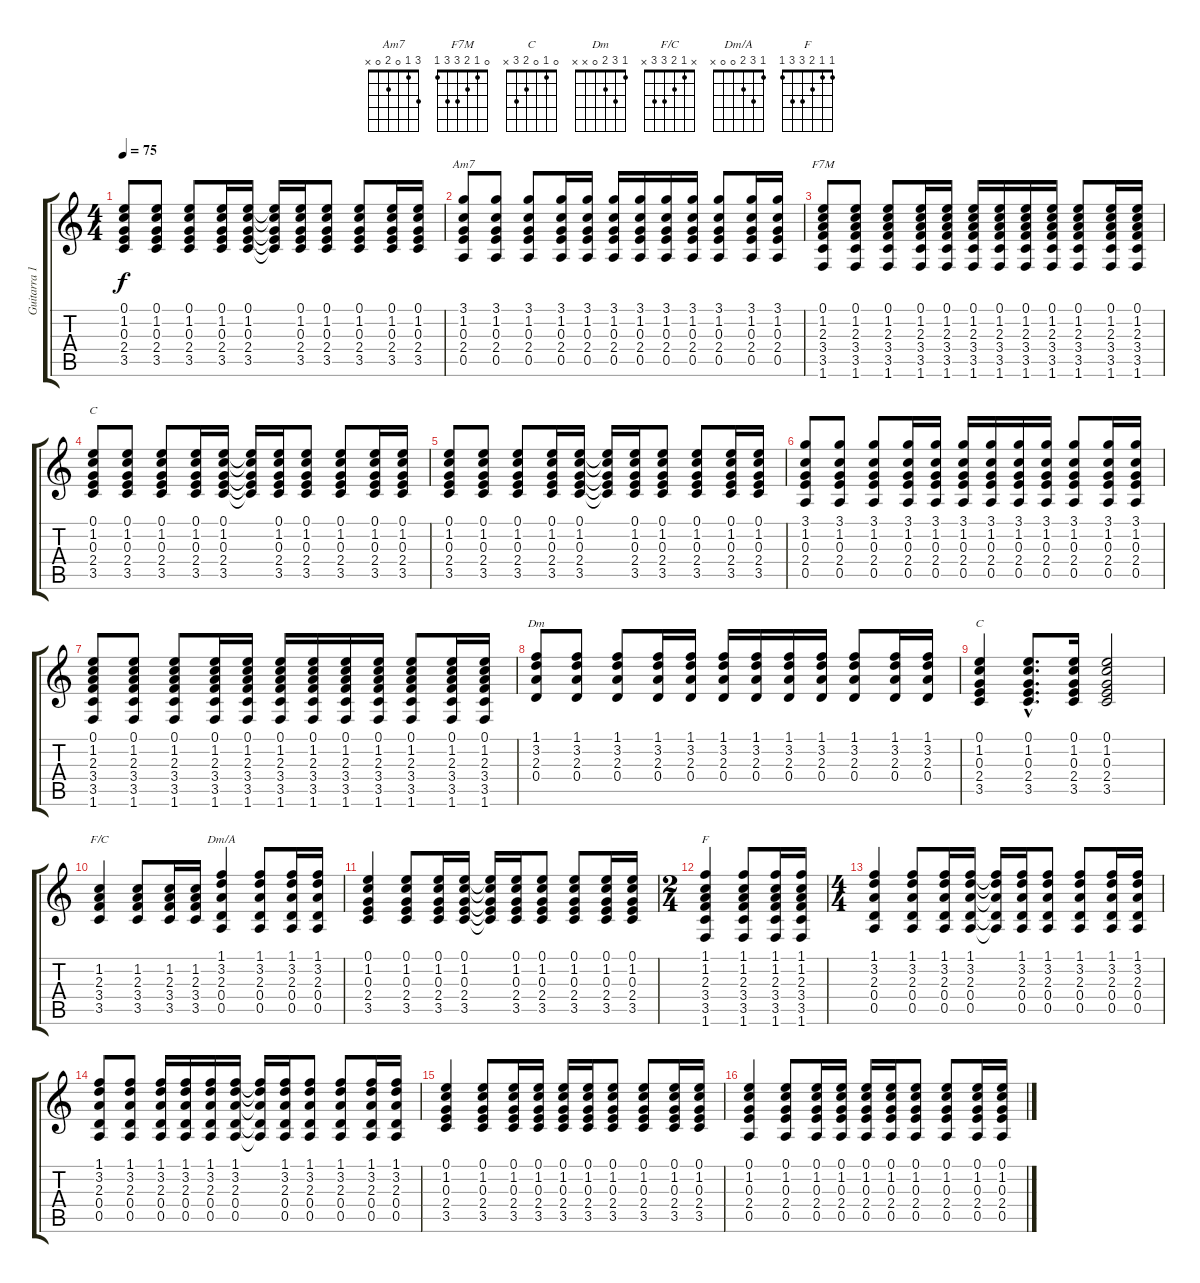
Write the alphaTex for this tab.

\track ("Guitarra 1" "Guitarra 1") {instrument acousticguitarsteel}
\staff {score tabs}
\tuning (E4 B3 G3 D3 A2 E2) {hide}
\chord ("Am7" 3 1 0 2 0 x)
\chord ("F7M" 0 1 2 3 3 1)
\chord ("C" x 1 0 2 3 x)
\chord ("Dm" 1 3 2 0 x x)
\chord ("C" 0 1 0 2 3 x)
\chord ("F/C" x 1 2 3 3 x)
\chord ("Dm/A" 1 3 2 0 0 x)
\chord ("F" 1 1 2 3 3 1)
\ts (4 4)
\tempo 75
\clef g2
\ks c
(0.1 1.2 0.3 2.4 3.5).8{dy f} (0.1 1.2 0.3 2.4 3.5).8 (0.1 1.2 0.3 2.4 3.5).8 (0.1 1.2 0.3 2.4 3.5).16 (0.1 1.2 0.3 2.4 3.5).16 (0.1{t} 1.2{t} 0.3{t} 2.4{t} 3.5{t}).16 (0.1 1.2 0.3 2.4 3.5).16 (0.1 1.2 0.3 2.4 3.5).8 (0.1 1.2 0.3 2.4 3.5).8 (0.1 1.2 0.3 2.4 3.5).16 (0.1 1.2 0.3 2.4 3.5).16 |
(3.1 1.2 0.3 2.4 0.5).8{ch "Am7"} (3.1 1.2 0.3 2.4 0.5).8 (3.1 1.2 0.3 2.4 0.5).8 (3.1 1.2 0.3 2.4 0.5).16 (3.1 1.2 0.3 2.4 0.5).16 (3.1 1.2 0.3 2.4 0.5).16 (3.1 1.2 0.3 2.4 0.5).16 (3.1 1.2 0.3 2.4 0.5).16 (3.1 1.2 0.3 2.4 0.5).16 (3.1 1.2 0.3 2.4 0.5).8 (3.1 1.2 0.3 2.4 0.5).16 (3.1 1.2 0.3 2.4 0.5).16 |
(0.1 1.2 2.3 3.4 3.5 1.6).8{ch "F7M"} (0.1 1.2 2.3 3.4 3.5 1.6).8 (0.1 1.2 2.3 3.4 3.5 1.6).8 (0.1 1.2 2.3 3.4 3.5 1.6).16 (0.1 1.2 2.3 3.4 3.5 1.6).16 (0.1 1.2 2.3 3.4 3.5 1.6).16 (0.1 1.2 2.3 3.4 3.5 1.6).16 (0.1 1.2 2.3 3.4 3.5 1.6).16 (0.1 1.2 2.3 3.4 3.5 1.6).16 (0.1 1.2 2.3 3.4 3.5 1.6).8 (0.1 1.2 2.3 3.4 3.5 1.6).16 (0.1 1.2 2.3 3.4 3.5 1.6).16 |
(0.1 1.2 0.3 2.4 3.5).8{ch "C"} (0.1 1.2 0.3 2.4 3.5).8 (0.1 1.2 0.3 2.4 3.5).8 (0.1 1.2 0.3 2.4 3.5).16 (0.1 1.2 0.3 2.4 3.5).16 (0.1{t} 1.2{t} 0.3{t} 2.4{t} 3.5{t}).16 (0.1 1.2 0.3 2.4 3.5).16 (0.1 1.2 0.3 2.4 3.5).8 (0.1 1.2 0.3 2.4 3.5).8 (0.1 1.2 0.3 2.4 3.5).16 (0.1 1.2 0.3 2.4 3.5).16 |
(0.1 1.2 0.3 2.4 3.5).8 (0.1 1.2 0.3 2.4 3.5).8 (0.1 1.2 0.3 2.4 3.5).8 (0.1 1.2 0.3 2.4 3.5).16 (0.1 1.2 0.3 2.4 3.5).16 (0.1{t} 1.2{t} 0.3{t} 2.4{t} 3.5{t}).16 (0.1 1.2 0.3 2.4 3.5).16 (0.1 1.2 0.3 2.4 3.5).8 (0.1 1.2 0.3 2.4 3.5).8 (0.1 1.2 0.3 2.4 3.5).16 (0.1 1.2 0.3 2.4 3.5).16 |
(3.1 1.2 0.3 2.4 0.5).8 (3.1 1.2 0.3 2.4 0.5).8 (3.1 1.2 0.3 2.4 0.5).8 (3.1 1.2 0.3 2.4 0.5).16 (3.1 1.2 0.3 2.4 0.5).16 (3.1 1.2 0.3 2.4 0.5).16 (3.1 1.2 0.3 2.4 0.5).16 (3.1 1.2 0.3 2.4 0.5).16 (3.1 1.2 0.3 2.4 0.5).16 (3.1 1.2 0.3 2.4 0.5).8 (3.1 1.2 0.3 2.4 0.5).16 (3.1 1.2 0.3 2.4 0.5).16 |
(0.1 1.2 2.3 3.4 3.5 1.6).8 (0.1 1.2 2.3 3.4 3.5 1.6).8 (0.1 1.2 2.3 3.4 3.5 1.6).8 (0.1 1.2 2.3 3.4 3.5 1.6).16 (0.1 1.2 2.3 3.4 3.5 1.6).16 (0.1 1.2 2.3 3.4 3.5 1.6).16 (0.1 1.2 2.3 3.4 3.5 1.6).16 (0.1 1.2 2.3 3.4 3.5 1.6).16 (0.1 1.2 2.3 3.4 3.5 1.6).16 (0.1 1.2 2.3 3.4 3.5 1.6).8 (0.1 1.2 2.3 3.4 3.5 1.6).16 (0.1 1.2 2.3 3.4 3.5 1.6).16 |
(1.1 3.2 2.3 0.4).8{ch "Dm"} (1.1 3.2 2.3 0.4).8 (1.1 3.2 2.3 0.4).8 (1.1 3.2 2.3 0.4).16 (1.1 3.2 2.3 0.4).16 (1.1 3.2 2.3 0.4).16 (1.1 3.2 2.3 0.4).16 (1.1 3.2 2.3 0.4).16 (1.1 3.2 2.3 0.4).16 (1.1 3.2 2.3 0.4).8 (1.1 3.2 2.3 0.4).16 (1.1 3.2 2.3 0.4).16 |
(0.1 1.2 0.3 2.4 3.5).4{ch "C"} (0.1{hac} 1.2{hac} 0.3{hac} 2.4{hac} 3.5{hac}).8{d} (0.1 1.2 0.3 2.4 3.5).16 (0.1 1.2 0.3 2.4 3.5).2 |
(1.2 2.3 3.4 3.5).4{ch "F/C"} (1.2 2.3 3.4 3.5).8 (1.2 2.3 3.4 3.5).16 (1.2 2.3 3.4 3.5).16 (1.1 3.2 2.3 0.4 0.5).4{ch "Dm/A"} (1.1 3.2 2.3 0.4 0.5).8 (1.1 3.2 2.3 0.4 0.5).16 (1.1 3.2 2.3 0.4 0.5).16 |
(0.1 1.2 0.3 2.4 3.5).4 (0.1 1.2 0.3 2.4 3.5).8 (0.1 1.2 0.3 2.4 3.5).16 (0.1 1.2 0.3 2.4 3.5).16 (0.1{t} 1.2{t} 0.3{t} 2.4{t} 3.5{t}).16 (0.1 1.2 0.3 2.4 3.5).16 (0.1 1.2 0.3 2.4 3.5).8 (0.1 1.2 0.3 2.4 3.5).8 (0.1 1.2 0.3 2.4 3.5).16 (0.1 1.2 0.3 2.4 3.5).16 |
\ts (2 4)
(1.1 1.2 2.3 3.4 3.5 1.6).4{ch "F"} (1.1 1.2 2.3 3.4 3.5 1.6).8 (1.1 1.2 2.3 3.4 3.5 1.6).16 (1.1 1.2 2.3 3.4 3.5 1.6).16 |
\ts (4 4)
(1.1 3.2 2.3 0.4 0.5).4 (1.1 3.2 2.3 0.4 0.5).8 (1.1 3.2 2.3 0.4 0.5).16 (1.1 3.2 2.3 0.4 0.5).16 (1.1{t} 3.2{t} 2.3{t} 0.4{t} 0.5{t}).16 (1.1 3.2 2.3 0.4 0.5).16 (1.1 3.2 2.3 0.4 0.5).8 (1.1 3.2 2.3 0.4 0.5).8 (1.1 3.2 2.3 0.4 0.5).16 (1.1 3.2 2.3 0.4 0.5).16 |
(1.1 3.2 2.3 0.4 0.5).8 (1.1 3.2 2.3 0.4 0.5).8 (1.1 3.2 2.3 0.4 0.5).16 (1.1 3.2 2.3 0.4 0.5).16 (1.1 3.2 2.3 0.4 0.5).16 (1.1 3.2 2.3 0.4 0.5).16 (1.1{t} 3.2{t} 2.3{t} 0.4{t} 0.5{t}).16 (1.1 3.2 2.3 0.4 0.5).16 (1.1 3.2 2.3 0.4 0.5).8 (1.1 3.2 2.3 0.4 0.5).8 (1.1 3.2 2.3 0.4 0.5).16 (1.1 3.2 2.3 0.4 0.5).16 |
(0.1 1.2 0.3 2.4 3.5).4 (0.1 1.2 0.3 2.4 3.5).8 (0.1 1.2 0.3 2.4 3.5).16 (0.1 1.2 0.3 2.4 3.5).16 (0.1 1.2 0.3 2.4 3.5).16 (0.1 1.2 0.3 2.4 3.5).16 (0.1 1.2 0.3 2.4 3.5).8 (0.1 1.2 0.3 2.4 3.5).8 (0.1 1.2 0.3 2.4 3.5).16 (0.1 1.2 0.3 2.4 3.5).16 |
(0.1 1.2 0.3 2.4 0.5).4 (0.1 1.2 0.3 2.4 0.5).8 (0.1 1.2 0.3 2.4 0.5).16 (0.1 1.2 0.3 2.4 0.5).16 (0.1 1.2 0.3 2.4 0.5).16 (0.1 1.2 0.3 2.4 0.5).16 (0.1 1.2 0.3 2.4 0.5).8 (0.1 1.2 0.3 2.4 0.5).8 (0.1 1.2 0.3 2.4 0.5).16 (0.1 1.2 0.3 2.4 0.5).16
